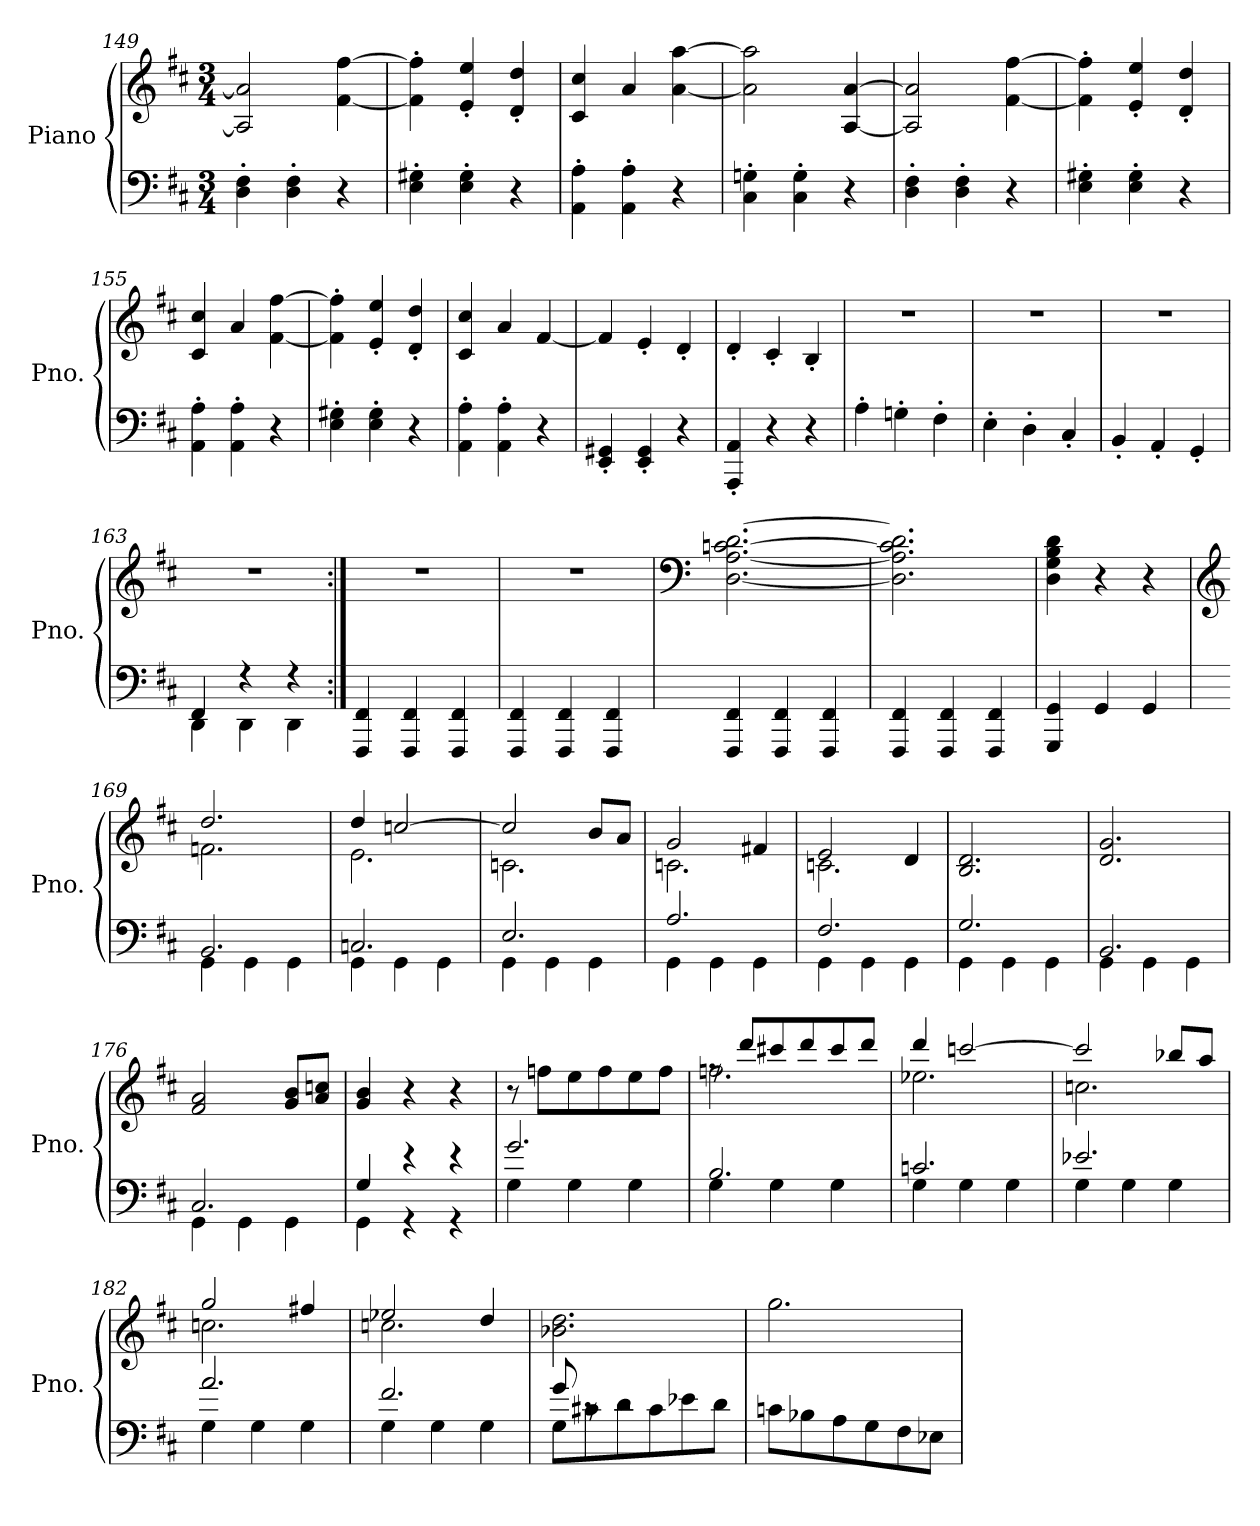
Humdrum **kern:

**kern	**kern
*part1	*part1
*staff2	*staff1
*I"Piano	*
*I'Pno.	*
!!LO:LB:g=z
*clefF4	*clefG2
*k[f#c#]	*k[f#c#]
*M3/4	*M3/4
=149	=149
4D\' 4F#\'	2A/] 2a/]
4D\' 4F#\'	.
4r	[4f#\ [4ff#\
=150	=150
4E\' 4G#X\'	4f#\]' 4ff#\]'
4E\' 4G#\'	4e/' 4ee/'
4r	4d/' 4dd/'
=151	=151
4AA\' 4A\'	4c#/ 4cc#/
4AA\' 4A\'	4a/
4r	[4a\ [4aa\
=152	=152
4C#\' 4Gn\'	2a\] 2aa\]
4C#\' 4G\'	.
4r	[4A/ [4a/
=153	=153
4D\' 4F#\'	2A/] 2a/]
4D\' 4F#\'	.
4r	[4f#\ [4ff#\
=154	=154
4E\' 4G#X\'	4f#\]' 4ff#\]'
4E\' 4G#\'	4e/' 4ee/'
4r	4d/' 4dd/'
=155	=155
4AA\' 4A\'	4c#/ 4cc#/
4AA\' 4A\'	4a/
4r	[4f#\ [4ff#\
=156	=156
4E\' 4G#X\'	4f#\]' 4ff#\]'
4E\' 4G#\'	4e/' 4ee/'
4r	4d/' 4dd/'
=157	=157
4AA\' 4A\'	4c#/ 4cc#/
4AA\' 4A\'	4a/
4r	[4f#/
=158	=158
4EE/' 4GG#X/'	4f#/]
4EE/' 4GG#/'	4e'/
4r	4d'/
!!LO:LB:g=z
=159	=159
4AAA/' 4AA/'	4d'/
4r	4c#'/
4r	4B'/
=160	=160
4A'\	2.r
4Gn'\	.
4F#'\	.
=161	=161
4E'\	2.r
4D'\	.
4C#'/	.
=162	=162
4BB'/	2.r
4AA'/	.
4GG'/	.
=163	=163
*^	*
4FF#/	4DD\	2.r
4r	4DD\	.
4r	4DD\	.
*v	*v	*
=164:|!	=164:|!
4FFF#/ 4FF#/	2.r
4FFF#/ 4FF#/	.
4FFF#/ 4FF#/	.
=165	=165
4FFF#/ 4FF#/	2.r
4FFF#/ 4FF#/	.
4FFF#/ 4FF#/	.
=166	=166
*	*clefF4
4FFF#/ 4FF#/	[2.D\ [2.A\ [2.cn\ [2.d\
4FFF#/ 4FF#/	.
4FFF#/ 4FF#/	.
!!LO:LB:g=z
=167	=167
4FFF#/ 4FF#/	2.D\] 2.A\] 2.c\] 2.d\]
4FFF#/ 4FF#/	.
4FFF#/ 4FF#/	.
=168	=168
4GGG/ 4GG/	4D\ 4G\ 4B\ 4d\
4GG/	4r
4GG/	4r
=169	=169
*	*clefG2
*^	*^
2.BB/	4GG\	2.dd/	2.fn\
.	4GG\	.	.
.	4GG\	.	.
=170	=170	=170	=170
2.Cn/	4GG\	4dd/	2.e\
.	4GG\	[2ccn/	.
.	4GG\	.	.
=171	=171	=171	=171
2.E/	4GG\	2cc/]	2.cn\
.	4GG\	.	.
.	4GG\	8b/L	.
.	.	8a/J	.
=172	=172	=172	=172
2.A/	4GG\	2g/	2.cn\
.	4GG\	.	.
.	4GG\	4f#X/	.
=173	=173	=173	=173
2.F#/	4GG\	2e/	2.cn\
.	4GG\	.	.
.	4GG\	4d/	.
*	*	*v	*v
=174	=174	=174
2.G/	4GG\	2.B/ 2.d/
.	4GG\	.
.	4GG\	.
!!LO:LB:g=z
=175	=175	=175
2.BB/	4GG\	2.d/ 2.g/
.	4GG\	.
.	4GG\	.
=176	=176	=176
2.C#/	4GG\	2f#/ 2a/
.	4GG\	.
.	4GG\	8g/ 8b/L
.	.	8a/ 8ccn/J
=177	=177	=177
4G/	4GG\	4g/ 4b/
4r	4r	4r
4r	4r	4r
=178	=178	=178
2.g/	4G\	8r
.	.	8ffn\L
.	4G\	8ee\
.	.	8ff\
.	4G\	8ee\
.	.	8ff\J
=179	=179	=179
*	*	*^
2.B/	4G\	8rff	2.ffn\
.	.	8ddd/L	.
.	4G\	8ccc#X/	.
.	.	8ddd/	.
.	4G\	8ccc#/	.
.	.	8ddd/J	.
=180	=180	=180	=180
2.cn/	4G\	4ddd/	2.ee-X\
.	4G\	[2cccn/	.
.	4G\	.	.
=181	=181	=181	=181
2.e-X/	4G\	2ccc/]	2.ccn\
.	4G\	.	.
.	4G\	8bb-X/L	.
.	.	8aa/J	.
!!LO:LB:g=z	!!
=182	=182	=182	=182
2.a/	4G\	2gg/	2.ccn\
.	4G\	.	.
.	4G\	4ff#X/	.
=183	=183	=183	=183
2.f#/	4G\	2ee-X/	2.ccn\
.	4G\	.	.
.	4G\	4dd/	.
*	*	*v	*v
=184	=184	=184
8g/	8G\L	2.b-X\ 2.dd\
8rc	8c#X\	.
2rc	8d\	.
.	8c#\	.
.	8e-X\	.
.	8d\J	.
*v	*v	*
=185	=185
8cn\L	2.gg\
8B-X\	.
8A\	.
8G\	.
8F#\	.
8E-X\J	.
=	=
*-	*-
